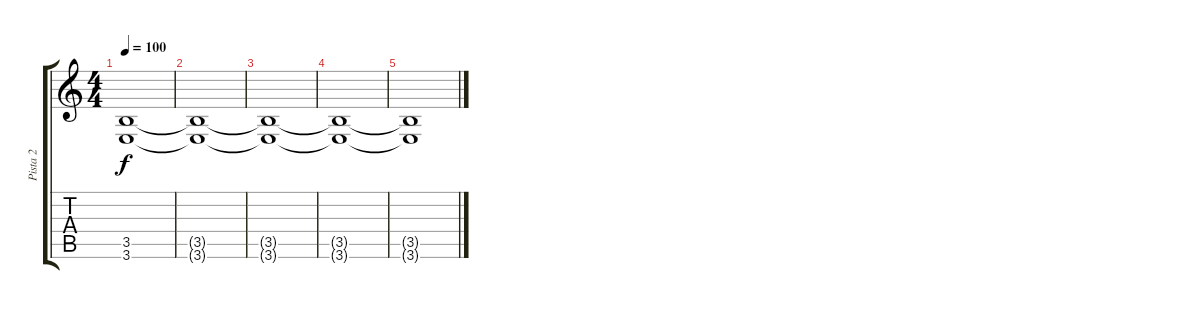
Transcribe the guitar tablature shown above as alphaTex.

\track ("Pista 2" "Pista 2") {instrument distortionguitar}
\staff {score tabs}
\tuning (Eb4 Bb3 Gb3 Db3 Ab2 Db2) {hide}
\ts (4 4)
\tempo 100
\clef g2
\ks c
(3.5{t} 3.6{t}).1{dy f} |
(3.5{t} 3.6{t}).1 |
(3.5{t} 3.6{t}).1 |
(3.5{t} 3.6{t}).1 |
(3.5{t} 3.6{t}).1
